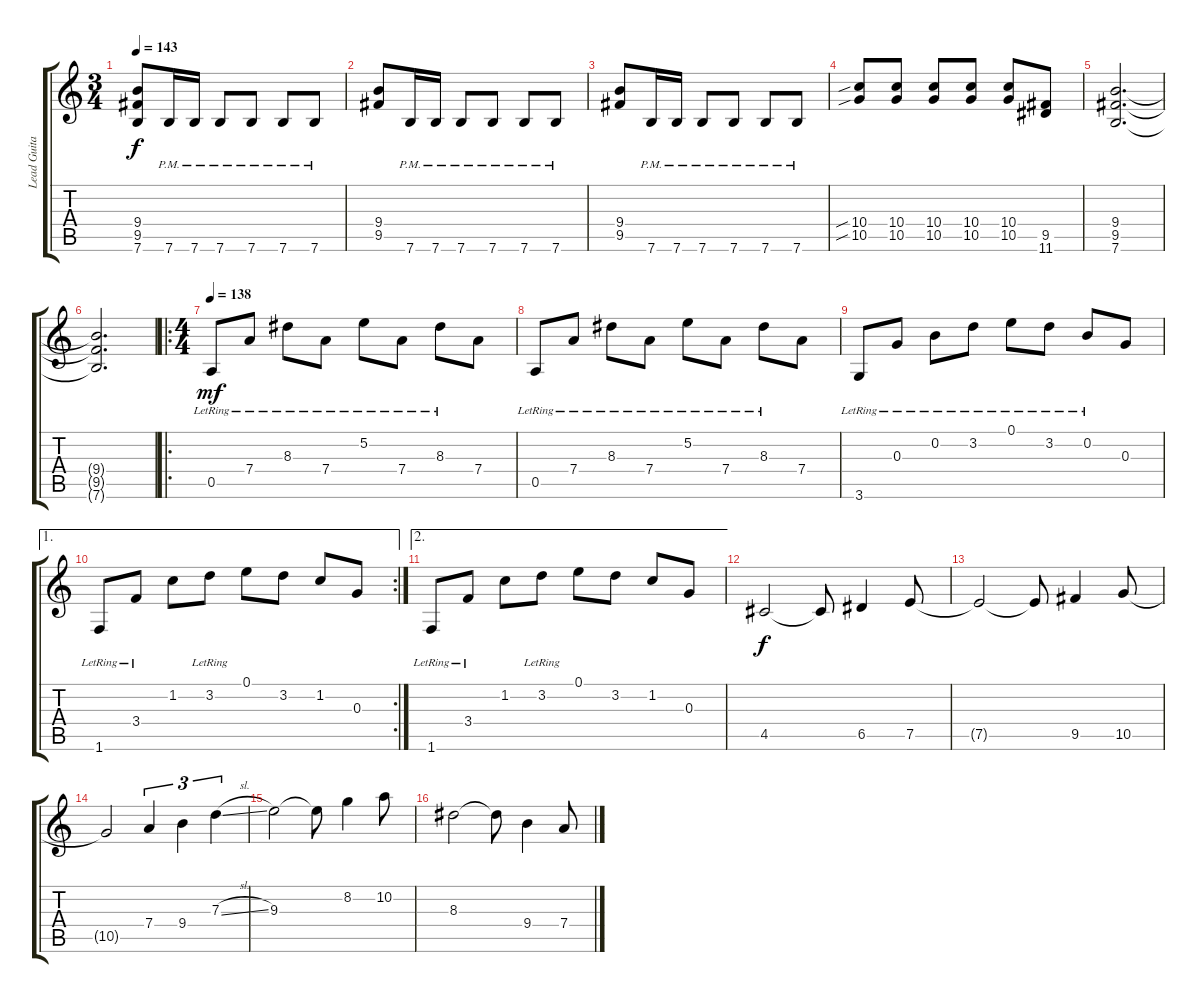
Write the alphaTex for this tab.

\track ("Lead Guitar (with addition of second gu" "Lead Guita") {instrument distortionguitar}
\staff {score tabs}
\tuning (E4 B3 G3 D3 A2 E2) {hide}
\ts (3 4)
\tempo 143
\clef g2
\ks c
(9.4 9.5 7.6).8{dy f} 7.6{pm}.16 7.6{pm}.16 7.6{pm}.8 7.6{pm}.8 7.6{pm}.8 7.6{pm}.8 |
(9.4 9.5).8 7.6{pm}.16 7.6{pm}.16 7.6{pm}.8 7.6{pm}.8 7.6{pm}.8 7.6{pm}.8 |
(9.4 9.5).8 7.6{pm}.16 7.6{pm}.16 7.6{pm}.8 7.6{pm}.8 7.6{pm}.8 7.6{pm}.8 |
(10.4{sib} 10.5{sib}).8 (10.4 10.5).8 (10.4 10.5).8 (10.4 10.5).8 (10.4 10.5).8 (9.5 11.6).8 |
(9.4 9.5 7.6).2{d} |
(9.4{t} 9.5{t} 7.6{t}).2{d} |
\ro
\ts (4 4)
\tempo 138
0.5{lr}.8{dy mf} 7.4{lr}.8 8.3{lr}.8 7.4{lr}.8 5.2{lr}.8 7.4{lr}.8 8.3{lr}.8 7.4.8 |
0.5{lr}.8 7.4{lr}.8 8.3{lr}.8 7.4{lr}.8 5.2{lr}.8 7.4{lr}.8 8.3{lr}.8 7.4.8 |
3.6{lr}.8 0.3{lr}.8 0.2{lr}.8 3.2{lr}.8 0.1{lr}.8 3.2{lr}.8 0.2{lr}.8 0.3.8 |
\ae 1
\rc 2
1.6{lr}.8 3.4{lr}.8 1.2.8 3.2{lr}.8 0.1.8 3.2.8 1.2.8 0.3.8 |
\ae 2
1.6{lr}.8 3.4{lr}.8 1.2.8 3.2{lr}.8 0.1.8 3.2.8 1.2.8 0.3.8 |
4.5.2{dy f} 4.5{t}.8 6.5.4 7.5.8 |
7.5{t}.2 7.5{t}.8 9.5.4 10.5.8 |
10.5{t}.2 7.4.4{tu (3 2)} 9.4.4{tu (3 2)} 7.3{sl}.4{tu (3 2)} |
9.3.2 9.3{t}.8 8.2.4 10.2.8 |
8.3.2 8.3{t}.8 9.4.4 7.4.8
